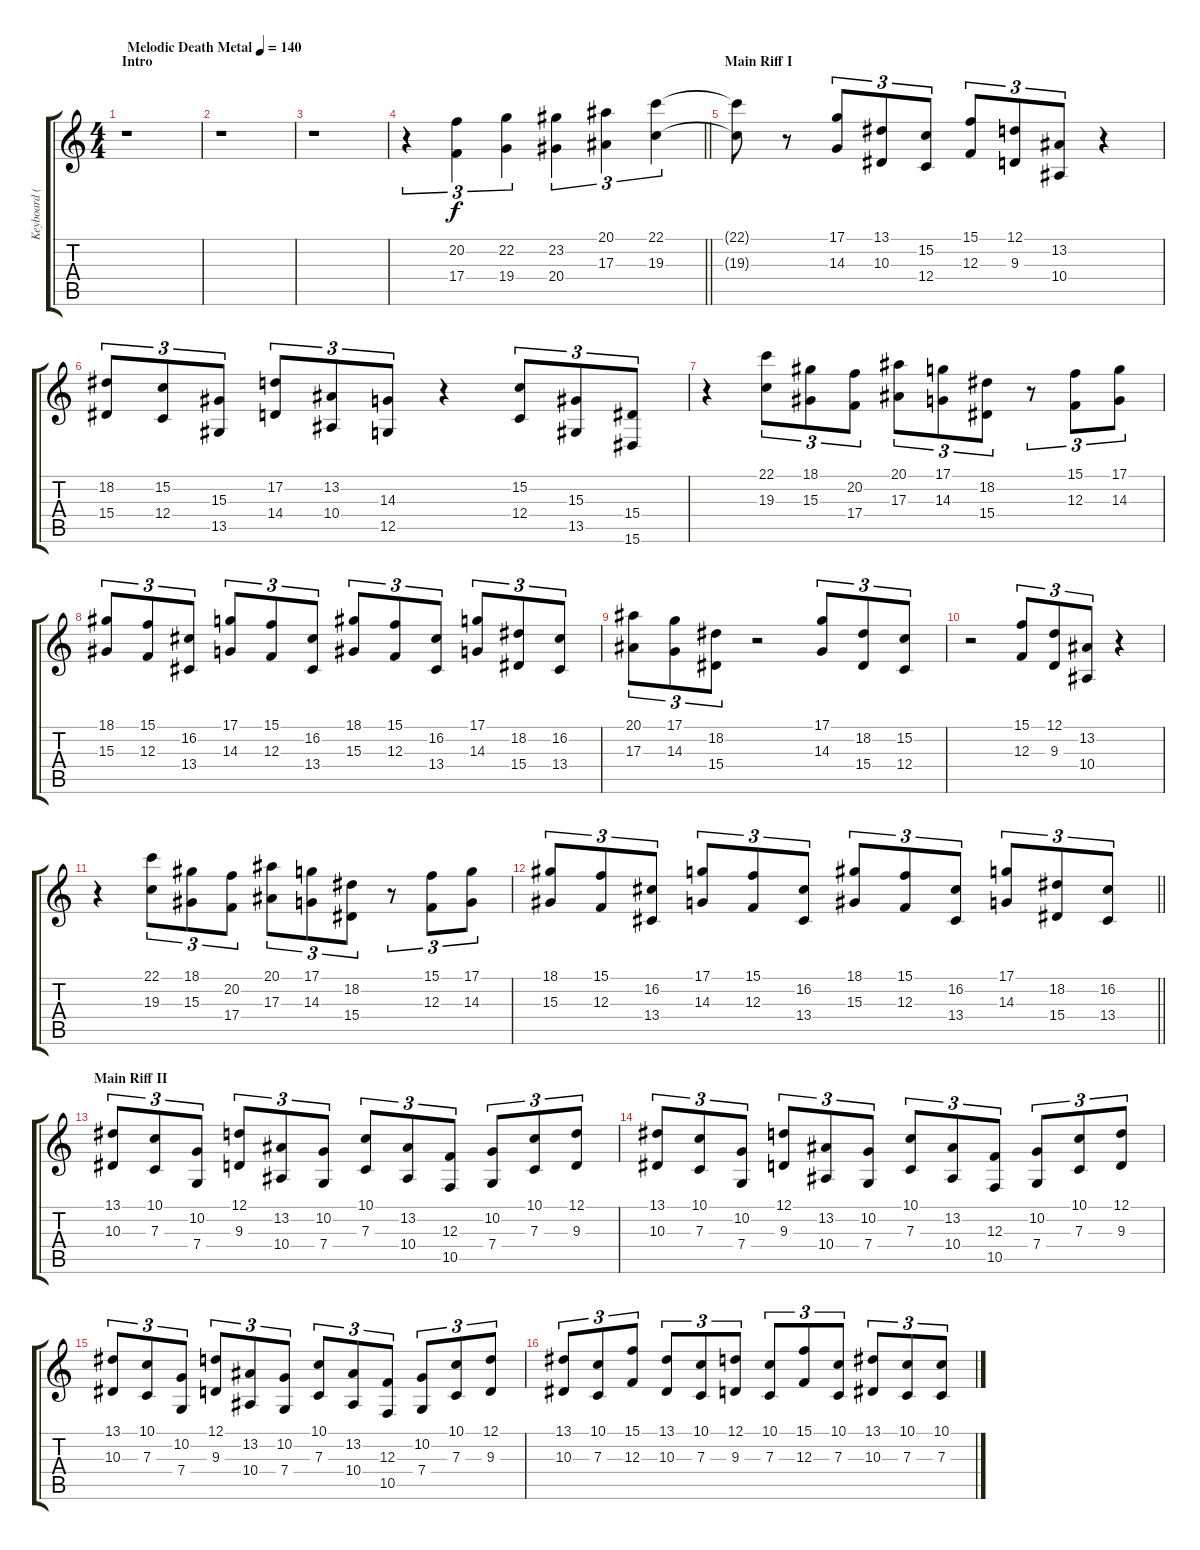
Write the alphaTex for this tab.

\track ("Keyboard (Rythm)" "Keyboard (") {instrument stringensemble1}
\staff {score tabs}
\tuning (D4 A3 F3 C3 G2 C2) {hide}
\ts (4 4)
\section ("" "Intro")
\tempo (140 "Melodic Death Metal")
\clef g2
\ks c
r.1{dy f instrument stringensemble1} |
r.1 |
r.1 |
\barLineRight lightlight
r.4{tu (3 2)} (20.2 17.4).4{tu (3 2) volume 6 balance 8 instrument stringensemble1} (22.2 19.4).4{tu (3 2)} (23.2 20.4).4{tu (3 2)} (20.1 17.3).4{tu (3 2)} (22.1 19.3).4{tu (3 2)} |
\section ("" "Main Riff I")
(22.1{t} 19.3{t}).8 r.8 (17.1 14.3).8{tu (3 2) volume 7} (13.1 10.3).8{tu (3 2)} (15.2 12.4).8{tu (3 2)} (15.1 12.3).8{tu (3 2)} (12.1 9.3).8{tu (3 2)} (13.2 10.4).8{tu (3 2)} r.4 |
(18.2 15.4).8{tu (3 2)} (15.2 12.4).8{tu (3 2)} (15.3 13.5).8{tu (3 2)} (17.2 14.4).8{tu (3 2)} (13.2 10.4).8{tu (3 2)} (14.3 12.5).8{tu (3 2)} r.4 (15.2 12.4).8{tu (3 2)} (15.3 13.5).8{tu (3 2)} (15.4 15.6).8{tu (3 2)} |
r.4 (22.1 19.3).8{tu (3 2)} (18.1 15.3).8{tu (3 2)} (20.2 17.4).8{tu (3 2)} (20.1 17.3).8{tu (3 2)} (17.1 14.3).8{tu (3 2)} (18.2 15.4).8{tu (3 2)} r.8{tu (3 2)} (15.1 12.3).8{tu (3 2) volume 8} (17.1 14.3).8{tu (3 2)} |
(18.1 15.3).8{tu (3 2)} (15.1 12.3).8{tu (3 2)} (16.2 13.4).8{tu (3 2)} (17.1 14.3).8{tu (3 2)} (15.1 12.3).8{tu (3 2)} (16.2 13.4).8{tu (3 2)} (18.1 15.3).8{tu (3 2)} (15.1 12.3).8{tu (3 2)} (16.2 13.4).8{tu (3 2)} (17.1 14.3).8{tu (3 2)} (18.2 15.4).8{tu (3 2)} (16.2 13.4).8{tu (3 2)} |
(20.1 17.3).8{tu (3 2) volume 7} (17.1 14.3).8{tu (3 2)} (18.2 15.4).8{tu (3 2)} r.2 (17.1 14.3).8{tu (3 2)} (18.2 15.4).8{tu (3 2)} (15.2 12.4).8{tu (3 2)} |
r.2 (15.1 12.3).8{tu (3 2)} (12.1 9.3).8{tu (3 2)} (13.2 10.4).8{tu (3 2)} r.4 |
r.4 (22.1 19.3).8{tu (3 2)} (18.1 15.3).8{tu (3 2)} (20.2 17.4).8{tu (3 2)} (20.1 17.3).8{tu (3 2)} (17.1 14.3).8{tu (3 2)} (18.2 15.4).8{tu (3 2)} r.8{tu (3 2)} (15.1 12.3).8{tu (3 2) volume 8} (17.1 14.3).8{tu (3 2)} |
\barLineRight lightlight
(18.1 15.3).8{tu (3 2)} (15.1 12.3).8{tu (3 2)} (16.2 13.4).8{tu (3 2)} (17.1 14.3).8{tu (3 2)} (15.1 12.3).8{tu (3 2)} (16.2 13.4).8{tu (3 2)} (18.1 15.3).8{tu (3 2)} (15.1 12.3).8{tu (3 2)} (16.2 13.4).8{tu (3 2)} (17.1 14.3).8{tu (3 2)} (18.2 15.4).8{tu (3 2)} (16.2 13.4).8{tu (3 2)} |
\section ("" "Main Riff II")
(13.1 10.3).8{tu (3 2) volume 8 balance 8 instrument stringensemble1} (10.1 7.3).8{tu (3 2)} (10.2 7.4).8{tu (3 2)} (12.1 9.3).8{tu (3 2)} (13.2 10.4).8{tu (3 2)} (10.2 7.4).8{tu (3 2)} (10.1 7.3).8{tu (3 2)} (13.2 10.4).8{tu (3 2)} (12.3 10.5).8{tu (3 2)} (10.2 7.4).8{tu (3 2)} (10.1 7.3).8{tu (3 2)} (12.1 9.3).8{tu (3 2)} |
(13.1 10.3).8{tu (3 2)} (10.1 7.3).8{tu (3 2)} (10.2 7.4).8{tu (3 2)} (12.1 9.3).8{tu (3 2)} (13.2 10.4).8{tu (3 2)} (10.2 7.4).8{tu (3 2)} (10.1 7.3).8{tu (3 2)} (13.2 10.4).8{tu (3 2)} (12.3 10.5).8{tu (3 2)} (10.2 7.4).8{tu (3 2)} (10.1 7.3).8{tu (3 2)} (12.1 9.3).8{tu (3 2)} |
(13.1 10.3).8{tu (3 2)} (10.1 7.3).8{tu (3 2)} (10.2 7.4).8{tu (3 2)} (12.1 9.3).8{tu (3 2)} (13.2 10.4).8{tu (3 2)} (10.2 7.4).8{tu (3 2)} (10.1 7.3).8{tu (3 2)} (13.2 10.4).8{tu (3 2)} (12.3 10.5).8{tu (3 2)} (10.2 7.4).8{tu (3 2)} (10.1 7.3).8{tu (3 2)} (12.1 9.3).8{tu (3 2)} |
(13.1 10.3).8{tu (3 2)} (10.1 7.3).8{tu (3 2)} (15.1 12.3).8{tu (3 2)} (13.1 10.3).8{tu (3 2)} (10.1 7.3).8{tu (3 2)} (12.1 9.3).8{tu (3 2)} (10.1 7.3).8{tu (3 2)} (15.1 12.3).8{tu (3 2)} (10.1 7.3).8{tu (3 2)} (13.1 10.3).8{tu (3 2)} (10.1 7.3).8{tu (3 2)} (10.1 7.3).8{tu (3 2)}
